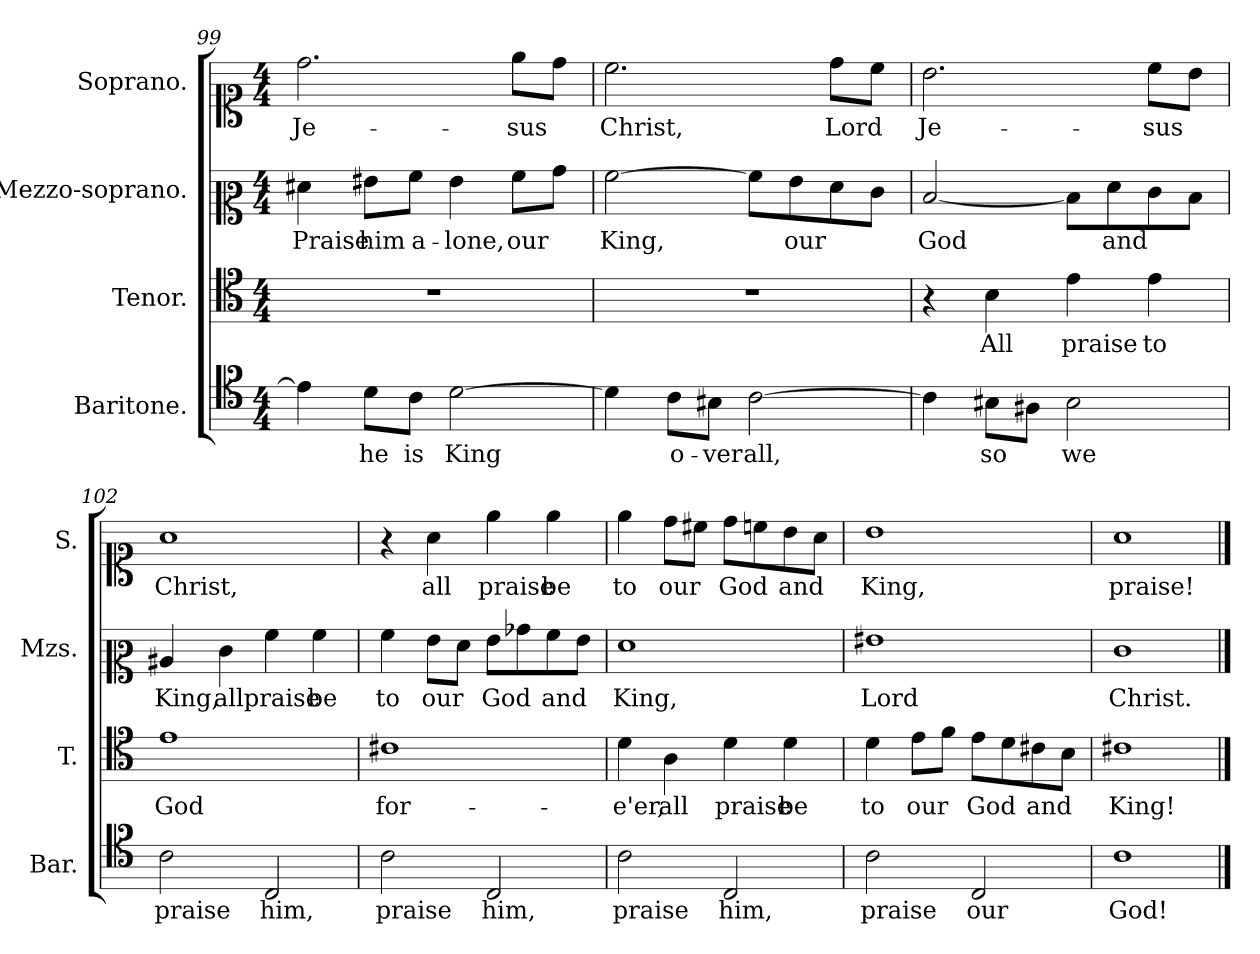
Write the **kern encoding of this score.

**kern	**text	**kern	**text	**kern	**text	**kern	**text
*part4	*part4	*part3	*part3	*part2	*part2	*part1	*part1
*staff4	*staff4	*staff3	*staff3	*staff2	*staff2	*staff1	*staff1
*I"Baritone.	*	*I"Tenor.	*	*I"Mezzo-soprano.	*	*I"Soprano.	*
*I'Bar.	*	*I'T.	*	*I'Mzs.	*	*I'S.	*
*clefC5	*	*clefC4	*	*clefC2	*	*clefC1	*
*k[]	*	*k[]	*	*k[]	*	*k[]	*
*M4/4	*	*M4/4	*	*M4/4	*	*M4/4	*
=99	=99	=99	=99	=99	=99	=99	=99
!	!	!	!	!	!LO:LY:b	!	!LO:LY:b
4c\]	.	1r	.	4f#X\	Praise	2.dd\	Je-
!	!LO:LY:b	!	!	!	!LO:LY:b	!	!
8B\L	he	.	.	8g#X\L	him	.	.
!	!LO:LY:b	!	!	!	!LO:LY:b	!	!
8A\J	is	.	.	8a\J	a-	.	.
!	!LO:LY:b	!	!	!	!LO:LY:b	!	!
[2B\	King	.	.	4g#\	-lone,	.	.
!	!	!	!	!	!LO:LY:b	!	!LO:LY:b
.	.	.	.	8a\L	our	8ee\L	-sus
.	.	.	.	8b\J	.	8dd\J	.
=100	=100	=100	=100	=100	=100	=100	=100
!	!	!	!	!	!LO:LY:b	!	!LO:LY:b
4B\]	.	1r	.	[2a\	King,	2.cc\	Christ,
!	!LO:LY:b	!	!	!	!	!	!
8A\L	o-	.	.	.	.	.	.
!	!LO:LY:b	!	!	!	!	!	!
8G#X\J	-ver	.	.	.	.	.	.
!	!LO:LY:b	!	!	!	!	!	!
[2A\	all,	.	.	8a\L]	.	.	.
!	!	!	!	!	!LO:LY:b	!	!
.	.	.	.	8g\	our	.	.
!	!	!	!	!	!	!	!LO:LY:b
.	.	.	.	8f\	.	8dd\L	Lord
.	.	.	.	8e\J	.	8cc\J	.
=101	=101	=101	=101	=101	=101	=101	=101
!	!	!	!	!	!LO:LY:b	!	!LO:LY:b
4A\]	.	4r	.	[2d/	God	2.b\	Je-
!	!LO:LY:b	!	!LO:LY:b	!	!	!	!
8G#X\L	so	4B\	All	.	.	.	.
8F#X\J	.	.	.	.	.	.	.
!	!LO:LY:b	!	!LO:LY:b	!	!	!	!
2G#\	we	4e\	praise	8d\L]	.	.	.
!	!	!	!	!	!LO:LY:b	!	!
.	.	.	.	8f\	and	.	.
!	!	!	!LO:LY:b	!	!	!	!LO:LY:b
.	.	4e\	to	8e\	.	8cc\L	-sus
.	.	.	.	8d\J	.	8b\J	.
=102	=102	=102	=102	=102	=102	=102	=102
!	!LO:LY:b	!	!LO:LY:b	!	!LO:LY:b	!	!LO:LY:b
2A\	praise	1e	God	4c#X/	King,	1a	Christ,
!	!	!	!	!	!LO:LY:b	!	!
.	.	.	.	4e\	all	.	.
!	!LO:LY:b	!	!	!	!LO:LY:b	!	!
2AA/	him,	.	.	4a\	praise	.	.
!	!	!	!	!	!LO:LY:b	!	!
.	.	.	.	4a\	be	.	.
=103	=103	=103	=103	=103	=103	=103	=103
!	!LO:LY:b	!	!LO:LY:b	!	!LO:LY:b	!	!
2A\	praise	1c#X	for-	4a\	to	4r	.
!	!	!	!	!	!LO:LY:b	!	!LO:LY:b
.	.	.	.	8g\L	our	4a\	all
.	.	.	.	8f\J	.	.	.
!	!LO:LY:b	!	!	!	!LO:LY:b	!	!LO:LY:b
2AA/	him,	.	.	8g\L	God	4ee\	praise
.	.	.	.	8b-X\	.	.	.
!	!	!	!	!	!LO:LY:b	!	!LO:LY:b
.	.	.	.	8a\	and	4ee\	be
.	.	.	.	8g\J	.	.	.
=104	=104	=104	=104	=104	=104	=104	=104
!	!LO:LY:b	!	!LO:LY:b	!	!LO:LY:b	!	!LO:LY:b
2A\	praise	4d\	-e'er,	1f	King,	4ee\	to
!	!	!	!LO:LY:b	!	!	!	!LO:LY:b
.	.	4A\	all	.	.	8dd\L	our
.	.	.	.	.	.	8cc#X\J	.
!	!LO:LY:b	!	!LO:LY:b	!	!	!	!LO:LY:b
2AA/	him,	4d\	praise	.	.	8dd\L	God
.	.	.	.	.	.	8ccn\	.
!	!	!	!LO:LY:b	!	!	!	!LO:LY:b
.	.	4d\	be	.	.	8b\	and
.	.	.	.	.	.	8a\J	.
=105	=105	=105	=105	=105	=105	=105	=105
!	!LO:LY:b	!	!LO:LY:b	!	!LO:LY:b	!	!LO:LY:b
2A\	praise	4d\	to	1g#X	Lord	1b	King,
!	!	!	!LO:LY:b	!	!	!	!
.	.	8e\L	our	.	.	.	.
.	.	8f\J	.	.	.	.	.
!	!LO:LY:b	!	!LO:LY:b	!	!	!	!
2AA/	our	8e\L	God	.	.	.	.
.	.	8d\	.	.	.	.	.
!	!	!	!LO:LY:b	!	!	!	!
.	.	8c#X\	and	.	.	.	.
.	.	8B\J	.	.	.	.	.
=106	=106	=106	=106	=106	=106	=106	=106
!	!LO:LY:b	!	!LO:LY:b	!	!LO:LY:b	!	!LO:LY:b
1A	God!	1c#X	King!	1e	Christ.	1a	praise!
==	==	==	==	==	==	==	==
*-	*-	*-	*-	*-	*-	*-	*-
